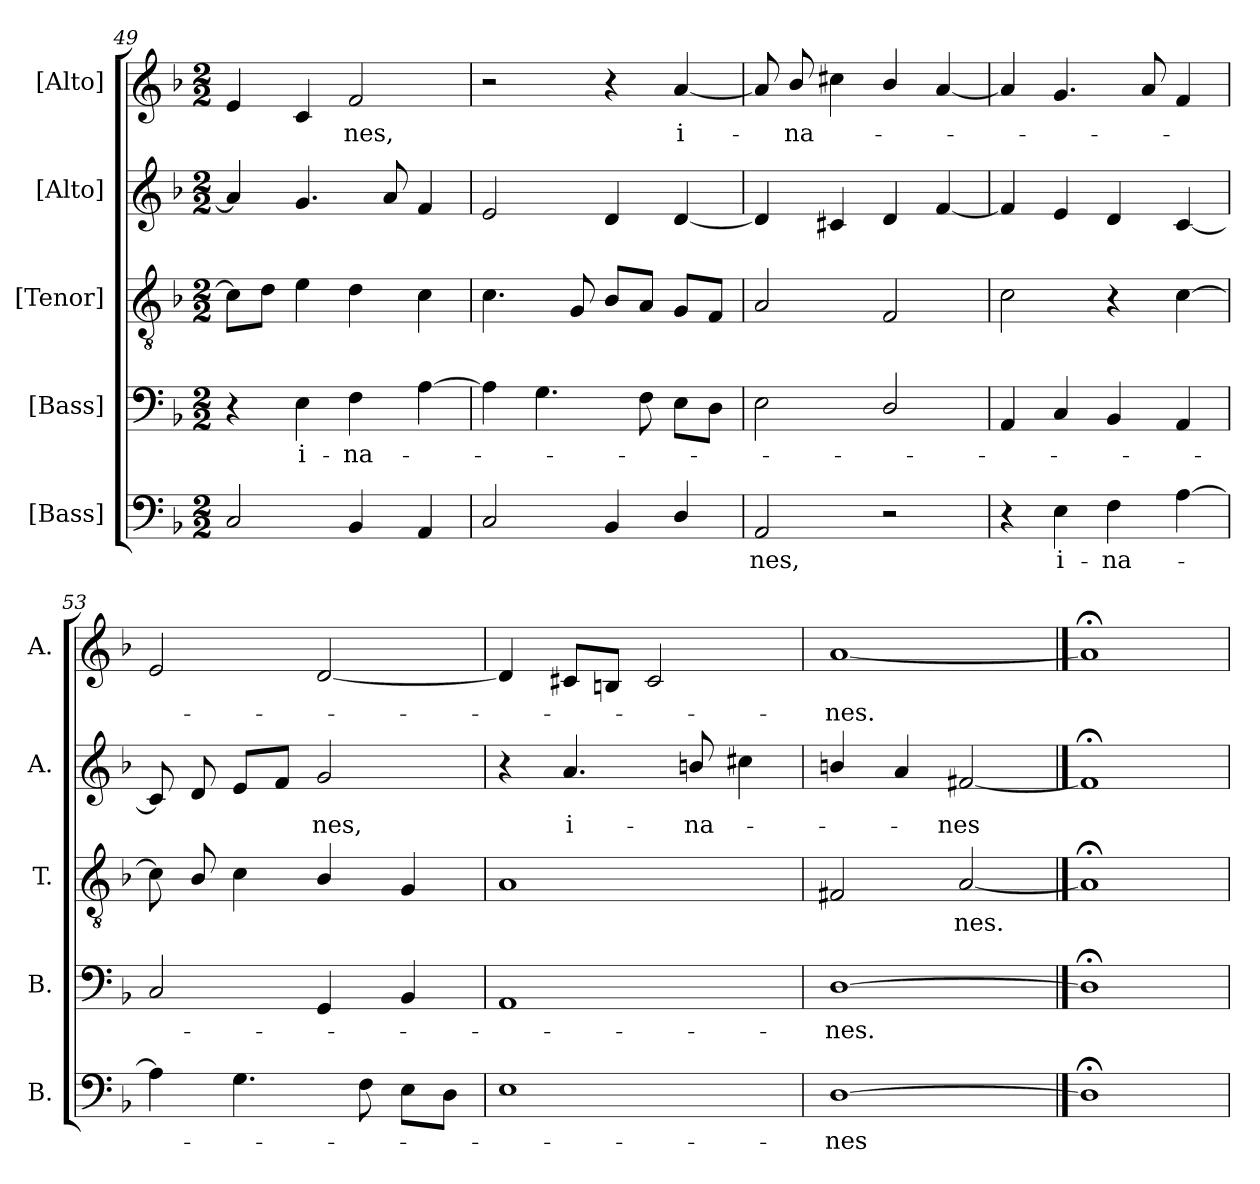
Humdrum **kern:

**kern	**text	**kern	**text	**kern	**text	**kern	**text	**kern	**text
*part5	*part5	*part4	*part4	*part3	*part3	*part2	*part2	*part1	*part1
*staff5	*staff5	*staff4	*staff4	*staff3	*staff3	*staff2	*staff2	*staff1	*staff1
*I"[Bass]	*	*I"[Bass]	*	*I"[Tenor]	*	*I"[Alto]	*	*I"[Alto]	*
*I'B.	*	*I'B.	*	*I'T.	*	*I'A.	*	*I'A.	*
*clefF4	*	*clefF4	*	*clefGv2	*	*clefG2	*	*clefG2	*
*	*	*	*	*ITrd7c12	*	*	*	*	*
*k[b-]	*	*k[b-]	*	*k[b-]	*	*k[b-]	*	*k[b-]	*
*F:	*	*F:	*	*F:	*	*F:	*	*F:	*
*M2/2	*	*M2/2	*	*M2/2	*	*M2/2	*	*M2/2	*
=49	=49	=49	=49	=49	=49	=49	=49	=49	=49
2Ci/	.	4r	.	8Ci\L]	.	4ai/]	.	4ei/	.
.	.	.	.	8Di\J	.	.	.	.	.
!	!	!	!LO:LY:b:color=#000000	!	!	!	!	!	!
.	.	4Ei\	i-	4Ei\	.	4.gi/	.	4ci/	.
!	!	!	!LO:LY:b:color=#000000	!	!	!	!	!	!
!	!	!	!	!	!	!	!	!	!LO:LY:b:color=#000000
4BB-i/	.	4Fi\	-na-	4Di\	.	.	.	2fi/	-nes,
.	.	.	.	.	.	8ai/	.	.	.
4AAi/	.	[4Ai\	.	4Ci\	.	4fi/	.	.	.
=50	=50	=50	=50	=50	=50	=50	=50	=50	=50
2Ci/	.	4Ai\]	.	4.Ci\	.	2ei/	.	2r	.
.	.	4.Gi\	.	.	.	.	.	.	.
.	.	.	.	8GGi/	.	.	.	.	.
4BB-i/	.	.	.	8BB-i/L	.	4di/	.	4r	.
.	.	8Fi\	.	8AAi/J	.	.	.	.	.
!	!	!	!	!	!	!	!	!	!LO:LY:b:color=#000000
4Di/	.	8Ei\L	.	8GGi/L	.	[4di/	.	[4ai/	i-
.	.	8Di\J	.	8FFi/J	.	.	.	.	.
!!LO:PB:g=z
=51	=51	=51	=51	=51	=51	=51	=51	=51	=51
!	!LO:LY:b:color=#000000	!	!	!	!	!	!	!	!
2AAi/	-nes,	2Ei\	.	2AAi/	.	4di/]	.	8ai/]	.
!	!	!	!	!	!	!	!	!	!LO:LY:b:color=#000000
.	.	.	.	.	.	.	.	8b-i/	-na-
.	.	.	.	.	.	4c#Xi/	.	4cc#Xi\	.
2r	.	2Di/	.	2FFi/	.	4di/	.	4b-i/	.
.	.	.	.	.	.	[4fi/	.	[4ai/	.
=52	=52	=52	=52	=52	=52	=52	=52	=52	=52
4r	.	4AAi/	.	2Ci\	.	4fi/]	.	4ai/]	.
!	!LO:LY:b:color=#000000	!	!	!	!	!	!	!	!
4Ei\	i-	4Ci/	.	.	.	4ei/	.	4.gi/	.
!	!LO:LY:b:color=#000000	!	!	!	!	!	!	!	!
4Fi\	-na-	4BB-i/	.	4r	.	4di/	.	.	.
.	.	.	.	.	.	.	.	8ai/	.
[4Ai\	.	4AAi/	.	[4Ci\	.	[4ci/	.	4fi/	.
=53	=53	=53	=53	=53	=53	=53	=53	=53	=53
4Ai\]	.	2Ci/	.	8Ci\]	.	8ci/]	.	2ei/	.
.	.	.	.	8BB-i/	.	8di/	.	.	.
4.Gi\	.	.	.	4Ci\	.	8ei/L	.	.	.
.	.	.	.	.	.	8fi/J	.	.	.
!	!	!	!	!	!	!	!LO:LY:b:color=#000000	!	!
.	.	4GGi/	.	4BB-i/	.	2gi/	-nes,	[2di/	.
8Fi\	.	.	.	.	.	.	.	.	.
8Ei\L	.	4BB-i/	.	4GGi/	.	.	.	.	.
8Di\J	.	.	.	.	.	.	.	.	.
=54	=54	=54	=54	=54	=54	=54	=54	=54	=54
1Ei	.	1AAi	.	1AAi	.	4r	.	4di/]	.
!	!	!	!	!	!	!	!LO:LY:b:color=#000000	!	!
.	.	.	.	.	.	4.ai/	i-	8c#Xi/L	.
.	.	.	.	.	.	.	.	8Bni/J	.
.	.	.	.	.	.	.	.	2c#i/	.
!	!	!	!	!	!	!	!LO:LY:b:color=#000000	!	!
.	.	.	.	.	.	8bni/	-na-	.	.
.	.	.	.	.	.	4cc#Xi\	.	.	.
=55	=55	=55	=55	=55	=55	=55	=55	=55	=55
!	!LO:LY:b:color=#000000	!	!	!	!	!	!	!	!
!	!	!	!LO:LY:b:color=#000000	!	!	!	!	!	!
!	!	!	!	!	!	!	!	!	!LO:LY:b:color=#000000
[1Di	-nes	[1Di	-nes.	2FF#Xi/	.	4bni/	.	[1ai	-nes.
.	.	.	.	.	.	4ai/	.	.	.
!	!	!	!	!	!LO:LY:b:color=#000000	!	!	!	!
!	!	!	!	!	!	!	!LO:LY:b:color=#000000	!	!
.	.	.	.	[2AAi	-nes.	[2f#Xi	-nes	.	.
==56	==56	==56	==56	==56	==56	==56	==56	==56	==56
1D;i]	.	1D;i]	.	1AA;i]	.	1f#;i]	.	1a;i]	.
=	=	=	=	=	=	=	=	=	=
*-	*-	*-	*-	*-	*-	*-	*-	*-	*-
